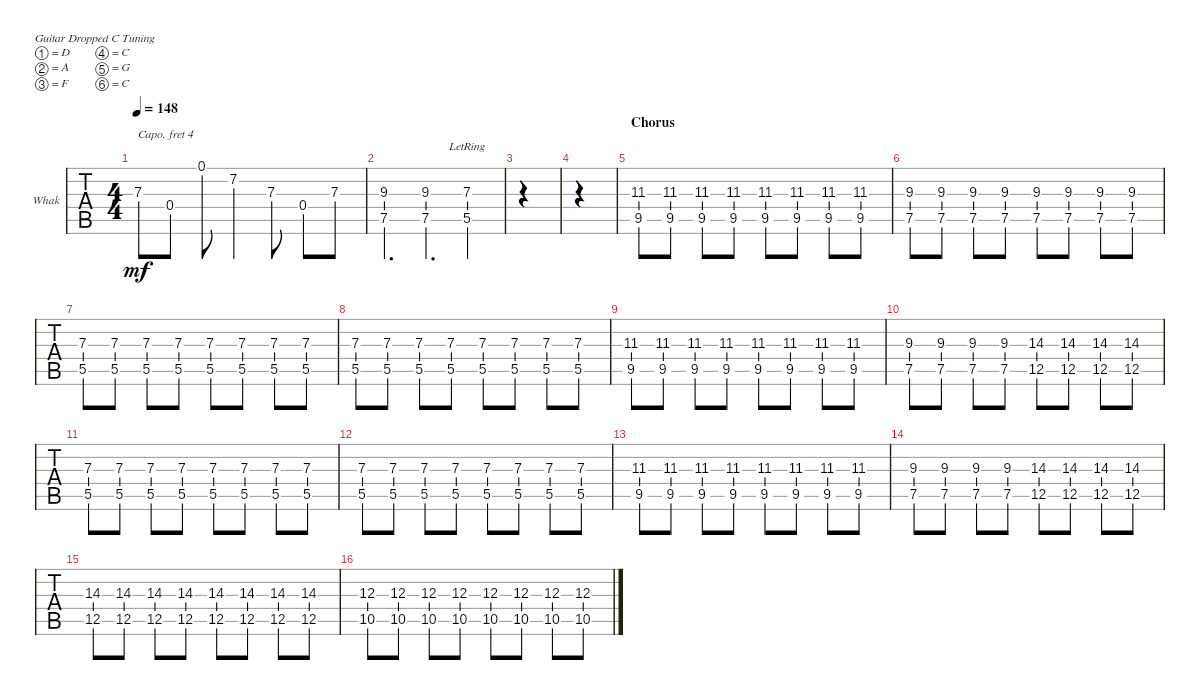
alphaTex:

\defaultSystemsLayout 4
\bracketExtendMode groupsimilarinstruments
\firstSystemTrackNameOrientation horizontal
\otherSystemsTrackNameOrientation horizontal
\track ("Whakaio" "Whak") {instrument electricguitarclean}
\staff {tabs}
\capo 4
\tuning (D4 A3 F3 C3 G2 C2)
\ts (4 4)
\tempo 148
\clef g2
\ks c
7.3.8{dy mf} 0.4.8 0.1.8 7.2.4 7.3.8 0.4.8 7.3.8 |
(7.5 9.3).4{d} (7.5 9.3).4{d} (5.5{lr} 7.3{lr}).4 |
|
|
\section ("" "Chorus")
(9.5 11.3).8 (9.5 11.3).8 (9.5 11.3).8 (9.5 11.3).8 (9.5 11.3).8 (9.5 11.3).8 (9.5 11.3).8 (9.5 11.3).8 |
(7.5 9.3).8 (7.5 9.3).8 (7.5 9.3).8 (7.5 9.3).8 (7.5 9.3).8 (7.5 9.3).8 (7.5 9.3).8 (7.5 9.3).8 |
(5.5 7.3).8 (5.5 7.3).8 (5.5 7.3).8 (5.5 7.3).8 (5.5 7.3).8 (5.5 7.3).8 (5.5 7.3).8 (5.5 7.3).8 |
(5.5 7.3).8 (5.5 7.3).8 (5.5 7.3).8 (5.5 7.3).8 (5.5 7.3).8 (5.5 7.3).8 (5.5 7.3).8 (5.5 7.3).8 |
(9.5 11.3).8 (9.5 11.3).8 (9.5 11.3).8 (9.5 11.3).8 (9.5 11.3).8 (9.5 11.3).8 (9.5 11.3).8 (9.5 11.3).8 |
(7.5 9.3).8 (7.5 9.3).8 (7.5 9.3).8 (7.5 9.3).8 (12.5 14.3).8 (12.5 14.3).8 (12.5 14.3).8 (12.5 14.3).8 |
(5.5 7.3).8 (5.5 7.3).8 (5.5 7.3).8 (5.5 7.3).8 (5.5 7.3).8 (5.5 7.3).8 (5.5 7.3).8 (5.5 7.3).8 |
(5.5 7.3).8 (5.5 7.3).8 (5.5 7.3).8 (5.5 7.3).8 (5.5 7.3).8 (5.5 7.3).8 (5.5 7.3).8 (5.5 7.3).8 |
(9.5 11.3).8 (9.5 11.3).8 (9.5 11.3).8 (9.5 11.3).8 (9.5 11.3).8 (9.5 11.3).8 (9.5 11.3).8 (9.5 11.3).8 |
(7.5 9.3).8 (7.5 9.3).8 (7.5 9.3).8 (7.5 9.3).8 (12.5 14.3).8 (12.5 14.3).8 (12.5 14.3).8 (12.5 14.3).8 |
(12.5 14.3).8 (12.5 14.3).8 (12.5 14.3).8 (12.5 14.3).8 (12.5 14.3).8 (12.5 14.3).8 (12.5 14.3).8 (12.5 14.3).8 |
(10.5 12.3).8 (10.5 12.3).8 (10.5 12.3).8 (10.5 12.3).8 (10.5 12.3).8 (10.5 12.3).8 (10.5 12.3).8 (10.5 12.3).8
